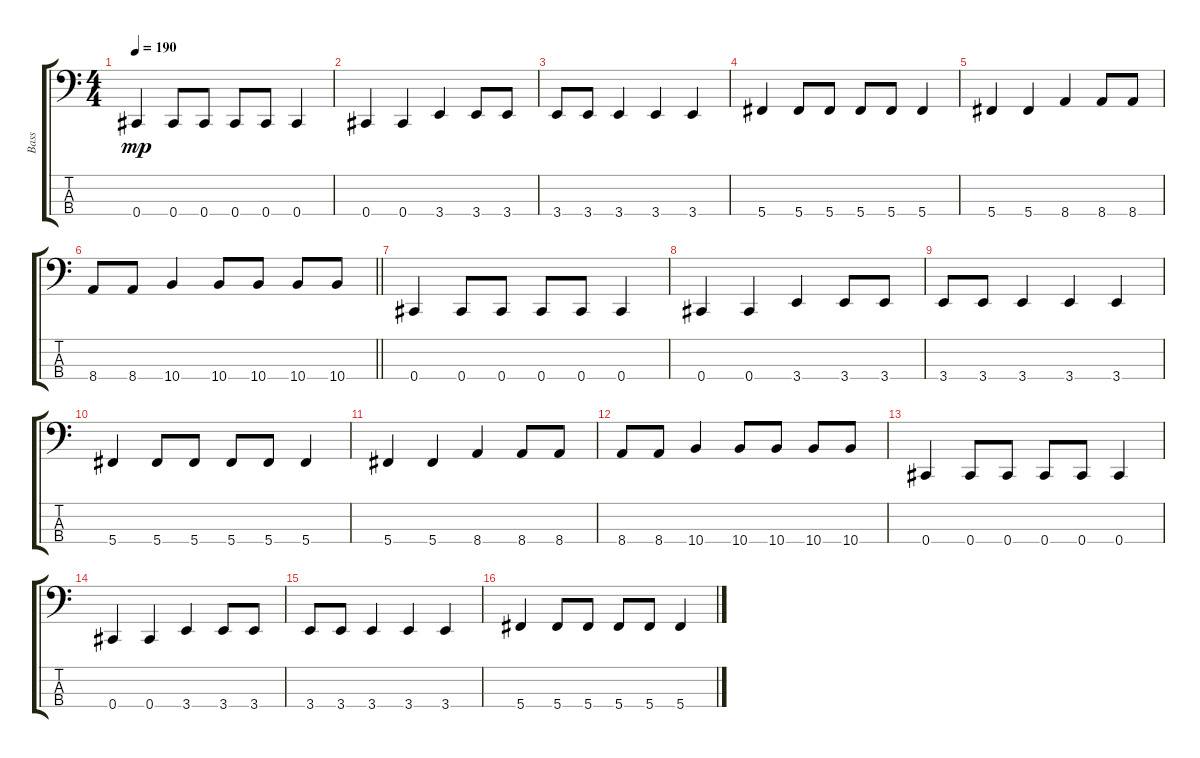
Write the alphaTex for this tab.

\track ("Bass" "Bass") {instrument electricbasspick}
\staff {score tabs}
\tuning (Gb2 Db2 Ab1 Db1) {hide}
\ts (4 4)
\tempo 190
\clef f4
\ks c
0.4.4{dy mp} 0.4.8 0.4.8 0.4.8 0.4.8 0.4.4 |
0.4.4 0.4.4 3.4.4 3.4.8 3.4.8 |
3.4.8 3.4.8 3.4.4 3.4.4 3.4.4 |
5.4.4 5.4.8 5.4.8 5.4.8 5.4.8 5.4.4 |
5.4.4 5.4.4 8.4.4 8.4.8 8.4.8 |
\barLineRight lightlight
8.4.8 8.4.8 10.4.4 10.4.8 10.4.8 10.4.8 10.4.8 |
0.4.4 0.4.8 0.4.8 0.4.8 0.4.8 0.4.4 |
0.4.4 0.4.4 3.4.4 3.4.8 3.4.8 |
3.4.8 3.4.8 3.4.4 3.4.4 3.4.4 |
5.4.4 5.4.8 5.4.8 5.4.8 5.4.8 5.4.4 |
5.4.4 5.4.4 8.4.4 8.4.8 8.4.8 |
8.4.8 8.4.8 10.4.4 10.4.8 10.4.8 10.4.8 10.4.8 |
0.4.4 0.4.8 0.4.8 0.4.8 0.4.8 0.4.4 |
0.4.4 0.4.4 3.4.4 3.4.8 3.4.8 |
3.4.8 3.4.8 3.4.4 3.4.4 3.4.4 |
5.4.4 5.4.8 5.4.8 5.4.8 5.4.8 5.4.4
